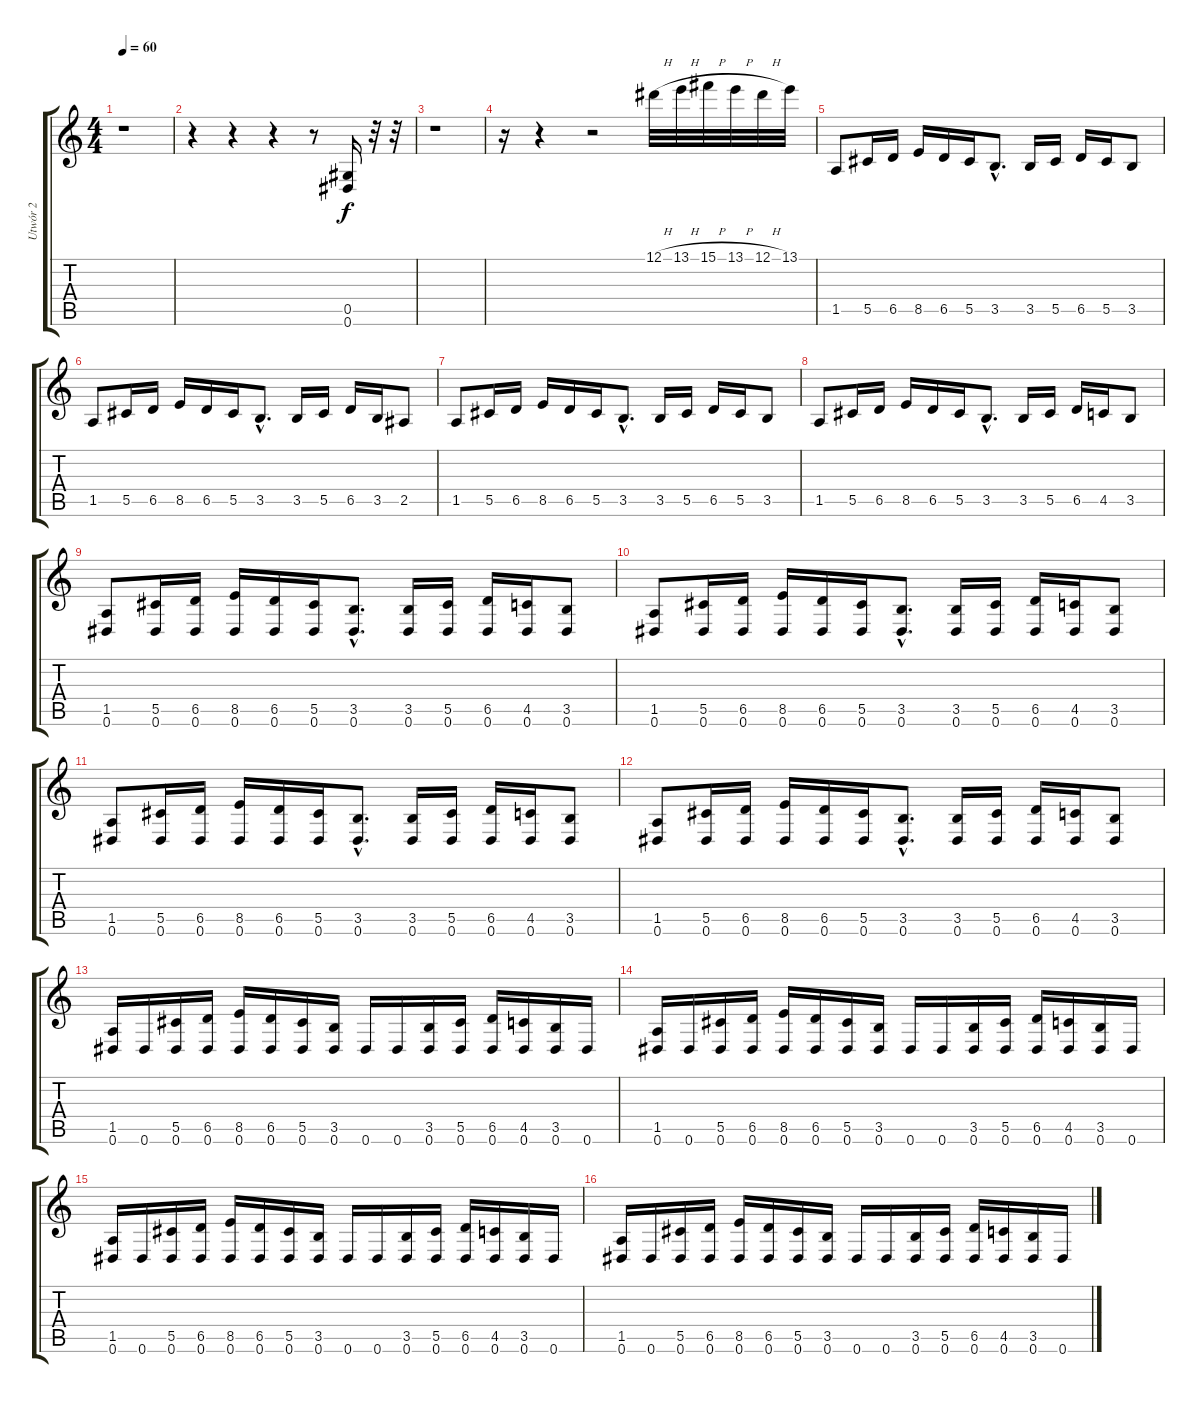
\track ("Utwór 2" "Utwór 2") {instrument overdrivenguitar}
\staff {score tabs}
\tuning (Eb4 Bb3 Gb3 Db3 Ab2 Eb2) {hide}
\ts (4 4)
\tempo 60
\clef g2
\ks c
r.1{dy f instrument overdrivenguitar} |
r.4 r.4 r.4 r.8 (0.5 0.6).16 r.32 r.32 |
r.1 |
r.16 r.4 r.2 12.1{h}.32 13.1{h}.32 15.1{h}.32 13.1{h}.32 12.1{h}.32 13.1.32 |
1.5.8 5.5.16 6.5.16 8.5.16 6.5.16 5.5.16 3.5{hac}.8{d} 3.5.16 5.5.16 6.5.16 5.5.16 3.5.8 |
1.5.8 5.5.16 6.5.16 8.5.16 6.5.16 5.5.16 3.5{hac}.8{d} 3.5.16 5.5.16 6.5.16 3.5.16 2.5.8 |
1.5.8 5.5.16 6.5.16 8.5.16 6.5.16 5.5.16 3.5{hac}.8{d} 3.5.16 5.5.16 6.5.16 5.5.16 3.5.8 |
1.5.8 5.5.16 6.5.16 8.5.16 6.5.16 5.5.16 3.5{hac}.8{d} 3.5.16 5.5.16 6.5.16 4.5.16 3.5.8 |
(1.5 0.6).8 (5.5 0.6).16 (6.5 0.6).16 (8.5 0.6).16 (6.5 0.6).16 (5.5 0.6).16 (3.5{hac} 0.6{hac}).8{d} (3.5 0.6).16 (5.5 0.6).16 (6.5 0.6).16 (4.5 0.6).16 (3.5 0.6).8 |
(1.5 0.6).8 (5.5 0.6).16 (6.5 0.6).16 (8.5 0.6).16 (6.5 0.6).16 (5.5 0.6).16 (3.5{hac} 0.6{hac}).8{d} (3.5 0.6).16 (5.5 0.6).16 (6.5 0.6).16 (4.5 0.6).16 (3.5 0.6).8 |
(1.5 0.6).8 (5.5 0.6).16 (6.5 0.6).16 (8.5 0.6).16 (6.5 0.6).16 (5.5 0.6).16 (3.5{hac} 0.6{hac}).8{d} (3.5 0.6).16 (5.5 0.6).16 (6.5 0.6).16 (4.5 0.6).16 (3.5 0.6).8 |
(1.5 0.6).8 (5.5 0.6).16 (6.5 0.6).16 (8.5 0.6).16 (6.5 0.6).16 (5.5 0.6).16 (3.5{hac} 0.6{hac}).8{d} (3.5 0.6).16 (5.5 0.6).16 (6.5 0.6).16 (4.5 0.6).16 (3.5 0.6).8 |
(1.5 0.6).16 0.6.16 (5.5 0.6).16 (6.5 0.6).16 (8.5 0.6).16 (6.5 0.6).16 (5.5 0.6).16 (3.5 0.6).16 0.6.16 0.6.16 (3.5 0.6).16 (5.5 0.6).16 (6.5 0.6).16 (4.5 0.6).16 (3.5 0.6).16 0.6.16 |
(1.5 0.6).16 0.6.16 (5.5 0.6).16 (6.5 0.6).16 (8.5 0.6).16 (6.5 0.6).16 (5.5 0.6).16 (3.5 0.6).16 0.6.16 0.6.16 (3.5 0.6).16 (5.5 0.6).16 (6.5 0.6).16 (4.5 0.6).16 (3.5 0.6).16 0.6.16 |
(1.5 0.6).16 0.6.16 (5.5 0.6).16 (6.5 0.6).16 (8.5 0.6).16 (6.5 0.6).16 (5.5 0.6).16 (3.5 0.6).16 0.6.16 0.6.16 (3.5 0.6).16 (5.5 0.6).16 (6.5 0.6).16 (4.5 0.6).16 (3.5 0.6).16 0.6.16 |
(1.5 0.6).16 0.6.16 (5.5 0.6).16 (6.5 0.6).16 (8.5 0.6).16 (6.5 0.6).16 (5.5 0.6).16 (3.5 0.6).16 0.6.16 0.6.16 (3.5 0.6).16 (5.5 0.6).16 (6.5 0.6).16 (4.5 0.6).16 (3.5 0.6).16 0.6.16
